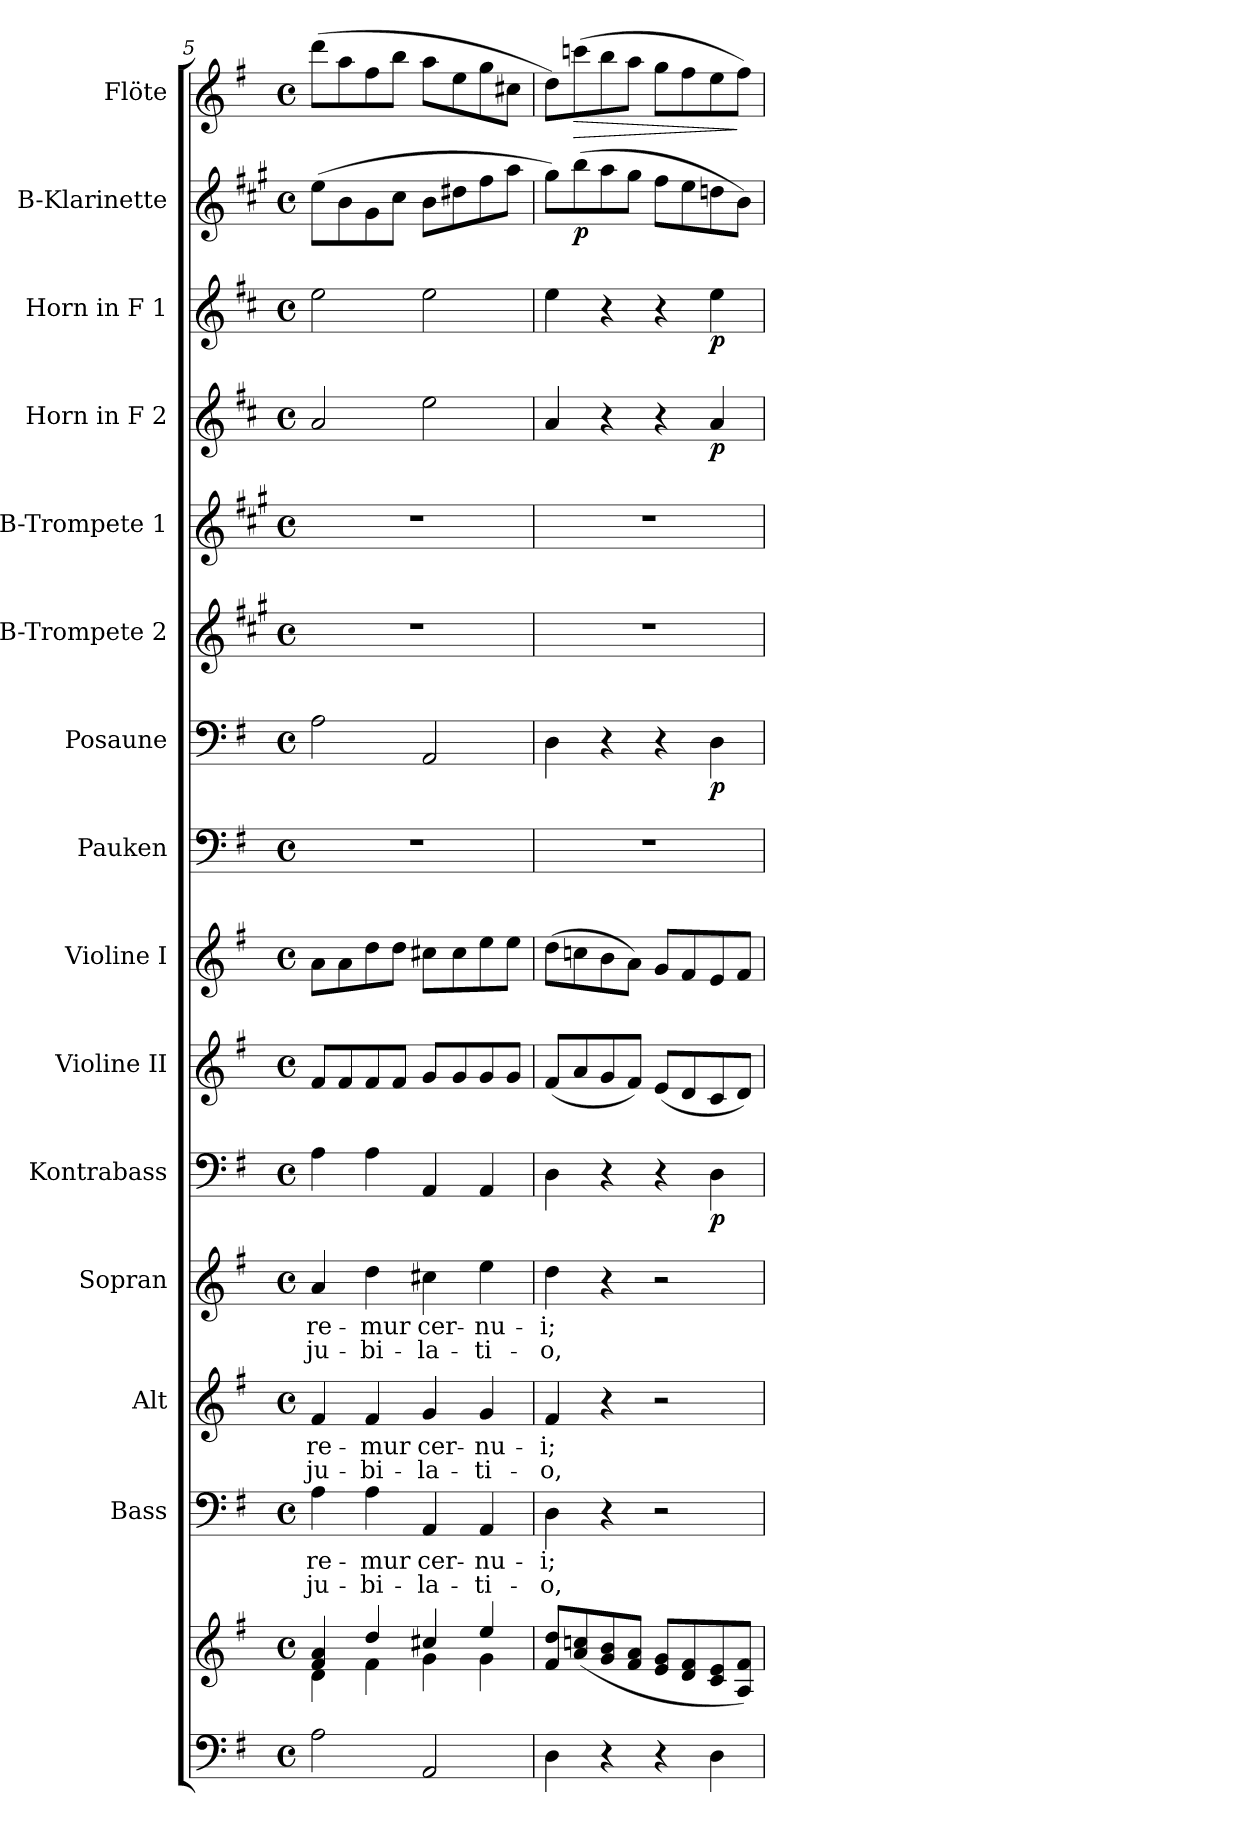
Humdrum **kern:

**kern	**kern	**kern	**text	**text	**kern	**text	**text	**kern	**text	**text	**kern	**dynam	**kern	**kern	**kern	**kern	**dynam	**kern	**kern	**kern	**dynam	**kern	**dynam	**kern	**dynam	**kern	**dynam
*part15	*part15	*part14	*part14	*part14	*part13	*part13	*part13	*part12	*part12	*part12	*part11	*part11	*part10	*part9	*part8	*part7	*part7	*part6	*part5	*part4	*part4	*part3	*part3	*part2	*part2	*part1	*part1
*staff16	*staff15	*staff14	*staff14	*staff14	*staff13	*staff13	*staff13	*staff12	*staff12	*staff12	*staff11	*staff11	*staff10	*staff9	*staff8	*staff7	*staff7	*staff6	*staff5	*staff4	*staff4	*staff3	*staff3	*staff2	*staff2	*staff1	*staff1
*	*	*I"Bass	*	*	*I"Alt	*	*	*I"Sopran	*	*	*I"Kontrabass	*	*I"Violine II	*I"Violine I	*I"Pauken	*I"Posaune	*	*I"B-Trompete 2	*I"B-Trompete 1	*I"Horn in F 2	*	*I"Horn in F 1	*	*I"B-Klarinette	*	*I"Flöte	*
*	*	*I'B.	*	*	*I'A.	*	*	*I'S.	*	*	*I'Kb.	*	*I'Vl. II	*I'Vl. I	*I'Pk.	*I'Pos.	*	*I'B Trp. 2	*I'B Trp. 1	*	*	*	*	*I'B Kl.	*	*I'Fl.	*
!!LO:PB:g=z
*clefF4	*clefG2	*clefF4	*	*	*clefG2	*	*	*clefG2	*	*	*clefF4	*	*clefG2	*clefG2	*clefF4	*clefF4	*	*clefG2	*clefG2	*clefG2	*	*clefG2	*	*clefG2	*	*clefG2	*
*	*	*	*	*	*	*	*	*	*	*	*ITrd7c12	*	*	*	*	*	*	*ITrd1c2	*ITrd1c2	*ITrd4c7	*	*ITrd4c7	*	*ITrd1c2	*	*	*
*k[f#]	*k[f#]	*k[f#]	*	*	*k[f#]	*	*	*k[f#]	*	*	*k[f#]	*	*k[f#]	*k[f#]	*k[f#]	*k[f#]	*	*k[f#]	*k[f#]	*k[f#]	*	*k[f#]	*	*k[f#]	*	*k[f#]	*
*G:	*G:	*G:	*	*	*G:	*	*	*G:	*	*	*G:	*	*G:	*G:	*G:	*G:	*	*G:	*G:	*G:	*	*G:	*	*G:	*	*G:	*
*M4/4	*M4/4	*M4/4	*	*	*M4/4	*	*	*M4/4	*	*	*M4/4	*	*M4/4	*M4/4	*M4/4	*M4/4	*	*M4/4	*M4/4	*M4/4	*	*M4/4	*	*M4/4	*	*M4/4	*
*met(c)	*met(c)	*met(c)	*	*	*met(c)	*	*	*met(c)	*	*	*met(c)	*	*met(c)	*met(c)	*met(c)	*met(c)	*	*met(c)	*met(c)	*met(c)	*	*met(c)	*	*met(c)	*	*met(c)	*
=5	=5	=5	=5	=5	=5	=5	=5	=5	=5	=5	=5	=5	=5	=5	=5	=5	=5	=5	=5	=5	=5	=5	=5	=5	=5	=5	=5
*	*^	*	*	*	*	*	*	*	*	*	*	*	*	*	*	*	*	*	*	*	*	*	*	*	*	*	*
!	!	!	!	!LO:LY:b	!LO:LY:b	!	!LO:LY:b	!LO:LY:b	!	!LO:LY:b	!LO:LY:b	!	!	!	!	!	!	!	!	!	!	!	!	!	!	!	!	!
2A\	4f#/ 4a/	4d\	4A\	-re-	ju-	4f#/	-re-	ju-	4a/	-re-	ju-	4AA\	.	8f#/L	8a\L	1r	2A\	.	1r	1r	2d/	.	2a\	.	(>8dd\L	.	(>8ddd\L	.
.	.	.	.	.	.	.	.	.	.	.	.	.	.	8f#/	8a\	.	.	.	.	.	.	.	.	.	8a\	.	8aa\	.
!	!	!	!	!LO:LY:b	!LO:LY:b	!	!LO:LY:b	!LO:LY:b	!	!LO:LY:b	!LO:LY:b	!	!	!	!	!	!	!	!	!	!	!	!	!	!	!	!	!
.	4dd/	4f#\	4A\	-mur	-bi-	4f#/	-mur	-bi-	4dd\	-mur	-bi-	4AA\	.	8f#/	8dd\	.	.	.	.	.	.	.	.	.	8f#\	.	8ff#\	.
.	.	.	.	.	.	.	.	.	.	.	.	.	.	8f#/J	8dd\J	.	.	.	.	.	.	.	.	.	8b\J	.	8bb\J	.
!	!	!	!	!LO:LY:b	!LO:LY:b	!	!LO:LY:b	!LO:LY:b	!	!LO:LY:b	!LO:LY:b	!	!	!	!	!	!	!	!	!	!	!	!	!	!	!	!	!
2AA/	4cc#X/	4g\	4AA/	cer-	-la-	4g/	cer-	-la-	4cc#X\	cer-	-la-	4AAA/	.	8g/L	8cc#X\L	.	2AA/	.	.	.	2a\	.	2a\	.	8a\L	.	8aa\L	.
.	.	.	.	.	.	.	.	.	.	.	.	.	.	8g/	8cc#\	.	.	.	.	.	.	.	.	.	8cc#X\	.	8ee\	.
!	!	!	!	!LO:LY:b	!LO:LY:b	!	!LO:LY:b	!LO:LY:b	!	!LO:LY:b	!LO:LY:b	!	!	!	!	!	!	!	!	!	!	!	!	!	!	!	!	!
.	4ee/	4g\	4AA/	-nu-	-ti-	4g/	-nu-	-ti-	4ee\	-nu-	-ti-	4AAA/	.	8g/	8ee\	.	.	.	.	.	.	.	.	.	8ee\	.	8gg\	.
.	.	.	.	.	.	.	.	.	.	.	.	.	.	8g/J	8ee\J	.	.	.	.	.	.	.	.	.	8gg\J	.	8cc#X\J	.
*	*v	*v	*	*	*	*	*	*	*	*	*	*	*	*	*	*	*	*	*	*	*	*	*	*	*	*	*	*
=6	=6	=6	=6	=6	=6	=6	=6	=6	=6	=6	=6	=6	=6	=6	=6	=6	=6	=6	=6	=6	=6	=6	=6	=6	=6	=6	=6
!	!	!	!LO:LY:b	!LO:LY:b	!	!LO:LY:b	!LO:LY:b	!	!LO:LY:b	!LO:LY:b	!	!	!	!	!	!	!	!	!	!	!	!	!	!	!	!	!
4D\	8f#/ 8dd/L	4D\	-i;	-o,	4f#/	-i;	-o,	4dd\	-i;	-o,	4DD\	.	(<8f#/L	(>8dd\L	1r	4D\	.	1r	1r	4d/	.	4a\	.	8ff#\L)	.	8dd\L)	.
!	!	!	!	!	!	!	!	!	!	!	!	!	!	!	!	!	!	!	!	!	!	!	!	!	!LO:DY:b	!	!LO:HP:b
.	(<8a/ 8ccn/	.	.	.	.	.	.	.	.	.	.	.	8a/	8ccn\	.	.	.	.	.	.	.	.	.	(>8aa\	p	(>8cccn\	>
4r	8g/ 8b/	4r	.	.	4r	.	.	4r	.	.	4r	.	8g/	8b\	.	4r	.	.	.	4r	.	4r	.	8gg\	.	8bb\	.
.	8f#/ 8a/J	.	.	.	.	.	.	.	.	.	.	.	8f#/J)	8a\J)	.	.	.	.	.	.	.	.	.	8ff#\J	.	8aa\J	.
4r	8e/ 8g/L	2r	.	.	2r	.	.	2r	.	.	4r	.	(<8e/L	8g/L	.	4r	.	.	.	4r	.	4r	.	8ee\L	.	8gg\L	.
.	8d/ 8f#/	.	.	.	.	.	.	.	.	.	.	.	8d/	8f#/	.	.	.	.	.	.	.	.	.	8dd\	.	8ff#\	.
!	!	!	!	!	!	!	!	!	!	!	!	!LO:DY:b	!	!	!	!	!LO:DY:b	!	!	!	!LO:DY:b	!	!LO:DY:b	!	!	!	!
4D\	8c/ 8e/	.	.	.	.	.	.	.	.	.	4DD\	p	8c/	8e/	.	4D\	p	.	.	4d/	p	4a\	p	8ccn\	.	8ee\	.
.	8A/ 8f#/J)	.	.	.	.	.	.	.	.	.	.	.	8d/J)	8f#/J	.	.	.	.	.	.	.	.	.	8a\J)	.	8ff#\J)	]
=	=	=	=	=	=	=	=	=	=	=	=	=	=	=	=	=	=	=	=	=	=	=	=	=	=	=	=
*-	*-	*-	*-	*-	*-	*-	*-	*-	*-	*-	*-	*-	*-	*-	*-	*-	*-	*-	*-	*-	*-	*-	*-	*-	*-	*-	*-
